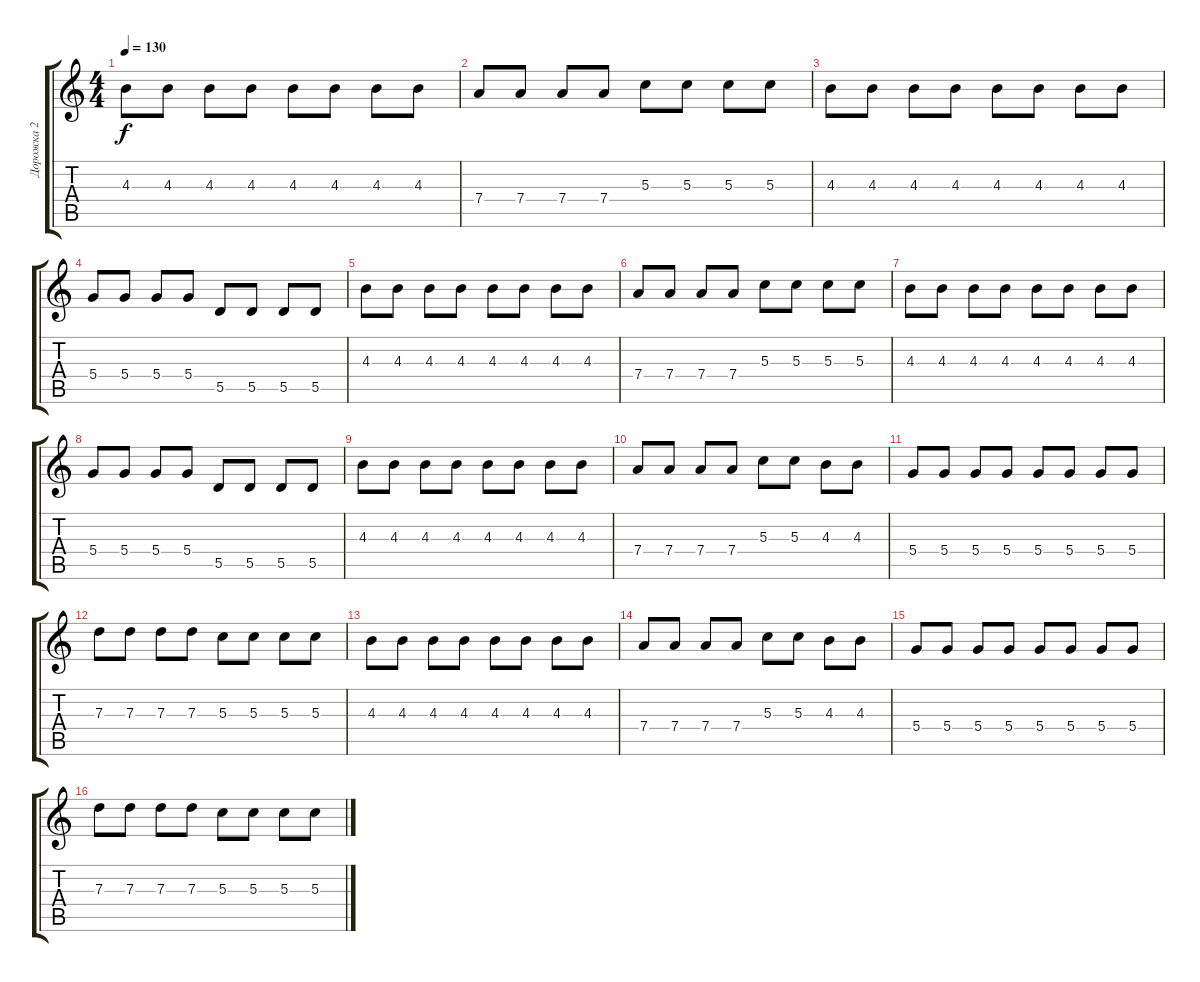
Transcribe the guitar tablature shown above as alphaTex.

\track ("Дорожка 2" "Дорожка 2") {instrument distortionguitar}
\staff {score tabs}
\tuning (E4 B3 G3 D3 A2 E2) {hide}
\ts (4 4)
\tempo 130
\clef g2
\ks c
4.3.8{dy f volume 10 instrument electricguitarclean} 4.3.8{volume 10 instrument electricguitarclean} 4.3.8{volume 10 instrument electricguitarclean} 4.3.8{volume 10 instrument electricguitarclean} 4.3.8{volume 10 instrument electricguitarclean} 4.3.8{volume 10 instrument electricguitarclean} 4.3.8{volume 10 instrument electricguitarclean} 4.3.8{volume 10 instrument electricguitarclean} |
7.4.8{volume 10 instrument electricguitarclean} 7.4.8{volume 10 instrument electricguitarclean} 7.4.8{volume 10 instrument electricguitarclean} 7.4.8{volume 10 instrument electricguitarclean} 5.3.8{volume 10 instrument electricguitarclean} 5.3.8{volume 10 instrument electricguitarclean} 5.3.8{volume 10 instrument electricguitarclean} 5.3.8{volume 10 instrument electricguitarclean} |
4.3.8{volume 10 instrument electricguitarclean} 4.3.8{volume 10 instrument electricguitarclean} 4.3.8{volume 10 instrument electricguitarclean} 4.3.8{volume 10 instrument electricguitarclean} 4.3.8{volume 10 instrument electricguitarclean} 4.3.8{volume 10 instrument electricguitarclean} 4.3.8{volume 10 instrument electricguitarclean} 4.3.8{volume 10 instrument electricguitarclean} |
5.4.8{volume 10 instrument electricguitarclean} 5.4.8{volume 10 instrument electricguitarclean} 5.4.8{volume 10 instrument electricguitarclean} 5.4.8{volume 10 instrument electricguitarclean} 5.5.8{volume 10 instrument electricguitarclean} 5.5.8{volume 10 instrument electricguitarclean} 5.5.8{volume 10 instrument electricguitarclean} 5.5.8{volume 10 instrument electricguitarclean} |
4.3.8{volume 10 instrument electricguitarclean} 4.3.8{volume 10 instrument electricguitarclean} 4.3.8{volume 10 instrument electricguitarclean} 4.3.8{volume 10 instrument electricguitarclean} 4.3.8{volume 10 instrument electricguitarclean} 4.3.8{volume 10 instrument electricguitarclean} 4.3.8{volume 10 instrument electricguitarclean} 4.3.8{volume 10 instrument electricguitarclean} |
7.4.8{volume 10 instrument electricguitarclean} 7.4.8{volume 10 instrument electricguitarclean} 7.4.8{volume 10 instrument electricguitarclean} 7.4.8{volume 10 instrument electricguitarclean} 5.3.8{volume 10 instrument electricguitarclean} 5.3.8{volume 10 instrument electricguitarclean} 5.3.8{volume 10 instrument electricguitarclean} 5.3.8{volume 10 instrument electricguitarclean} |
4.3.8{volume 10 instrument electricguitarclean} 4.3.8{volume 10 instrument electricguitarclean} 4.3.8{volume 10 instrument electricguitarclean} 4.3.8{volume 10 instrument electricguitarclean} 4.3.8{volume 10 instrument electricguitarclean} 4.3.8{volume 10 instrument electricguitarclean} 4.3.8{volume 10 instrument electricguitarclean} 4.3.8{volume 10 instrument electricguitarclean} |
5.4.8{volume 10 instrument electricguitarclean} 5.4.8{volume 10 instrument electricguitarclean} 5.4.8{volume 10 instrument electricguitarclean} 5.4.8{volume 10 instrument electricguitarclean} 5.5.8{volume 10 instrument electricguitarclean} 5.5.8{volume 10 instrument electricguitarclean} 5.5.8{volume 10 instrument electricguitarclean} 5.5.8{volume 10 instrument electricguitarclean} |
4.3.8{volume 16 instrument distortionguitar} 4.3.8 4.3.8 4.3.8 4.3.8 4.3.8 4.3.8 4.3.8 |
7.4.8 7.4.8 7.4.8 7.4.8 5.3.8 5.3.8 4.3.8 4.3.8 |
5.4.8 5.4.8 5.4.8 5.4.8 5.4.8 5.4.8 5.4.8 5.4.8 |
7.3.8 7.3.8 7.3.8 7.3.8 5.3.8 5.3.8 5.3.8 5.3.8 |
4.3.8 4.3.8 4.3.8 4.3.8 4.3.8 4.3.8 4.3.8 4.3.8 |
7.4.8 7.4.8 7.4.8 7.4.8 5.3.8 5.3.8 4.3.8 4.3.8 |
5.4.8 5.4.8 5.4.8 5.4.8 5.4.8 5.4.8 5.4.8 5.4.8 |
7.3.8 7.3.8 7.3.8 7.3.8 5.3.8 5.3.8 5.3.8 5.3.8
